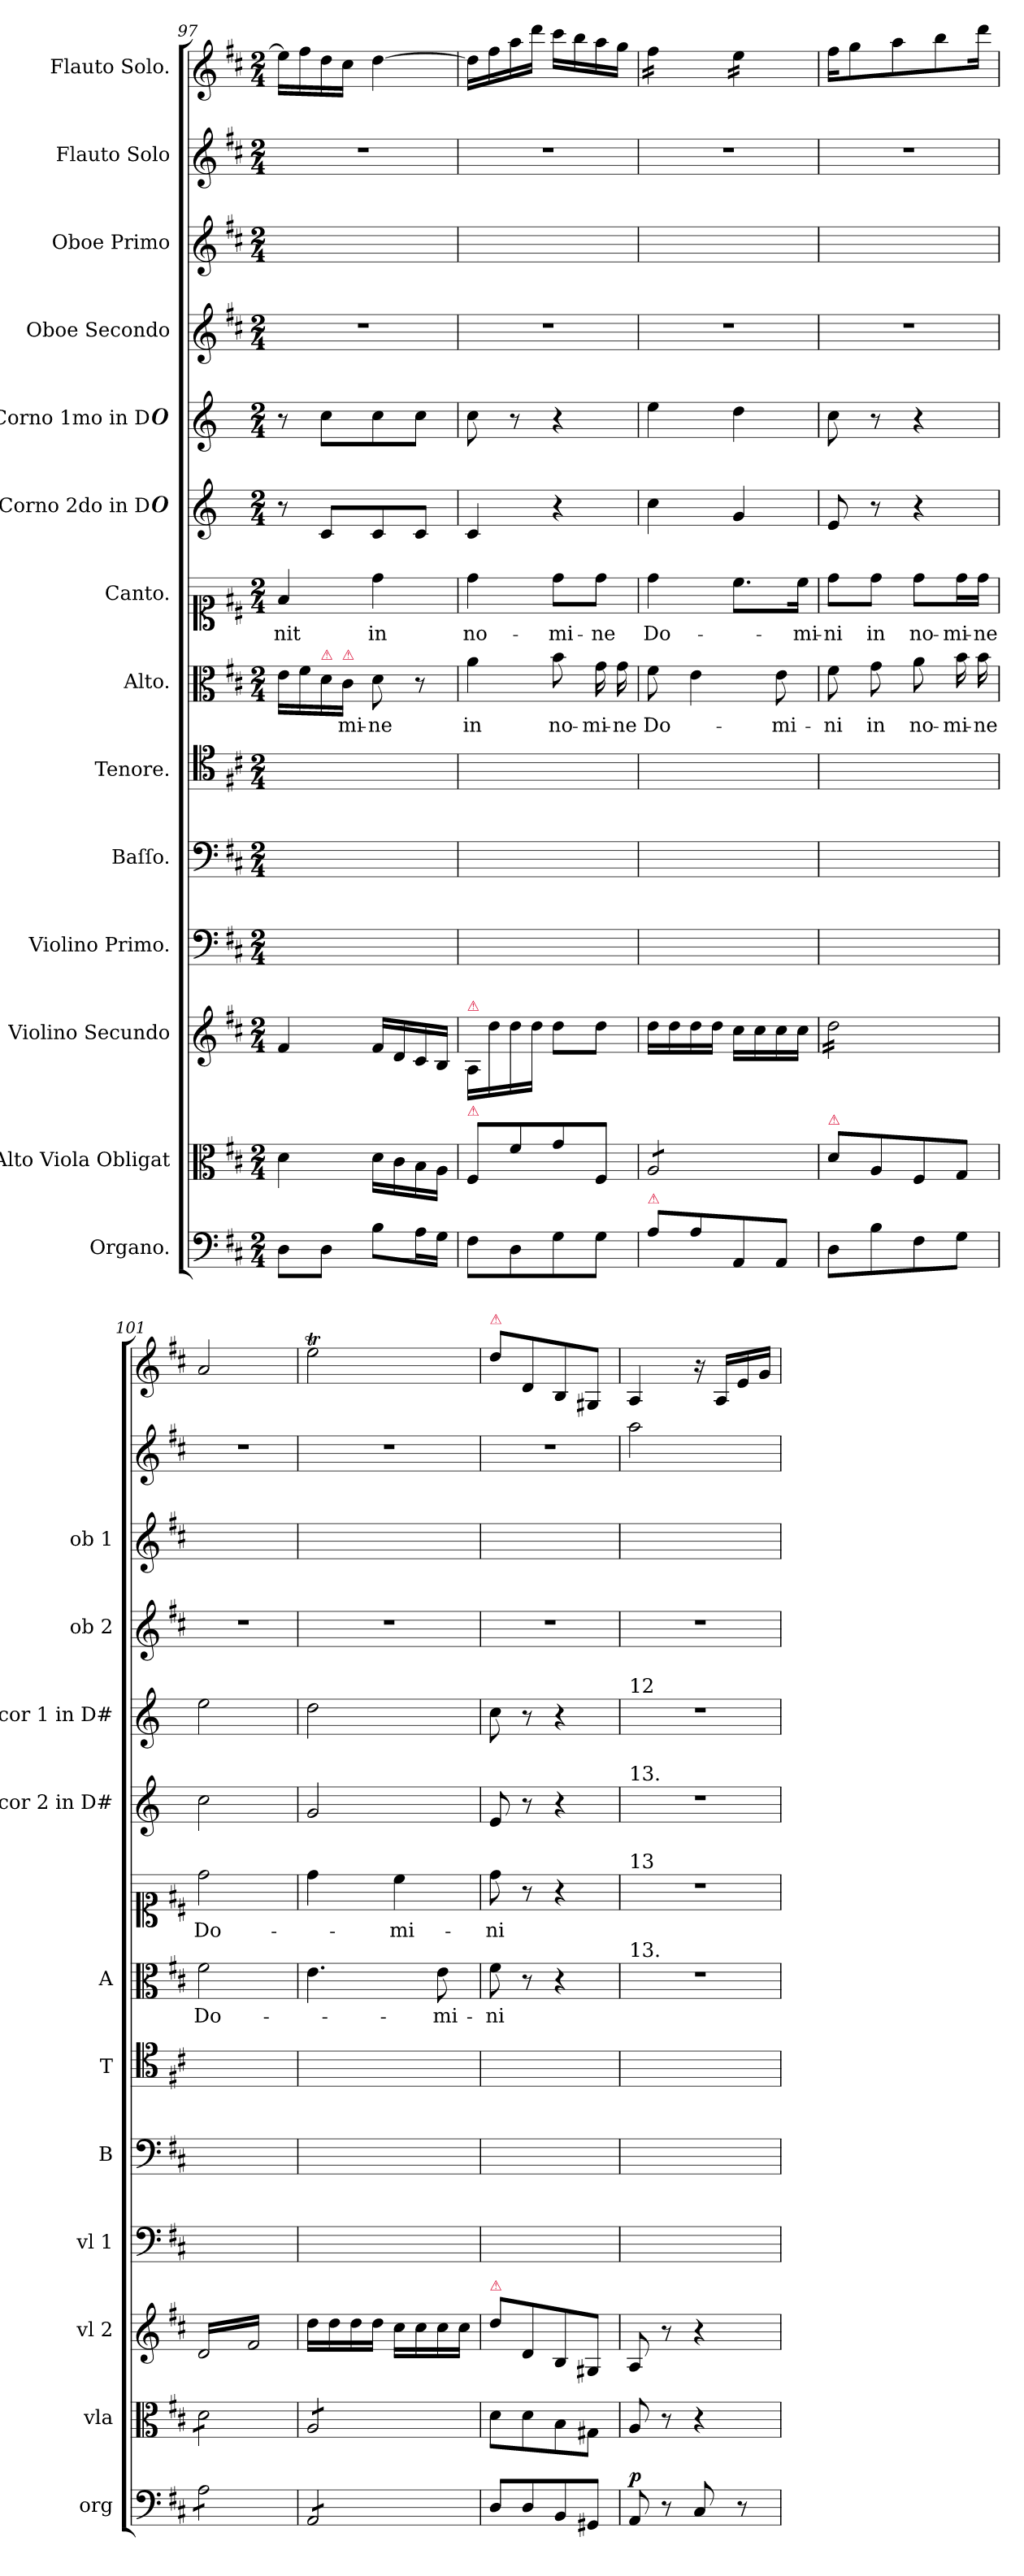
**kern	**dynam	**kern	**kern	**kern	**kern	**kern	**kern	**text	**kern	**text	**kern	**kern	**kern	**kern	**kern	**kern	**dynam
*part14	*part14	*part13	*part12	*part11	*part10	*part9	*part8	*part8	*part7	*part7	*part6	*part5	*part4	*part3	*part2	*part1	*part1
*staff14	*staff14	*staff13	*staff12	*staff11	*staff10	*staff9	*staff8	*staff8	*staff7	*staff7	*staff6	*staff5	*staff4	*staff3	*staff2	*staff1	*staff1
*I"Organo.	*	*I"Alto Viola Obligat	*I"Violino Secundo	*I"Violino Primo.	*I"Baſſo.	*I"Tenore.	*I"Alto.	*	*I"Canto.	*	*I"Corno 2do in D#	*I"Corno 1mo in D#	*I"Oboe Secondo	*I"Oboe Primo	*I"Flauto Solo	*I"Flauto Solo.	*
*I'org	*	*I'vla	*I'vl 2	*I'vl 1	*I'B	*I'T	*I'A	*	*	*	*I'cor 2 in D#	*I'cor 1 in D#	*I'ob 2	*I'ob 1	*	*	*
*clefF4	*	*clefC3	*clefG2	*clefF4	*clefF4	*clefC4	*clefC3	*	*clefC1	*	*clefG2	*clefG2	*clefG2	*clefG2	*clefG2	*clefG2	*
*	*	*	*	*	*	*	*	*	*	*	*ITrd6c10	*ITrd6c10	*	*	*	*	*
*k[f#c#]	*	*k[f#c#]	*k[f#c#]	*k[f#c#]	*k[f#c#]	*k[f#c#]	*k[f#c#]	*	*k[f#c#]	*	*k[f#c#]	*k[f#c#]	*k[f#c#]	*k[f#c#]	*k[f#c#]	*k[f#c#]	*
*D:	*	*D:	*D:	*D:	*D:	*D:	*D:	*	*D:	*	*D:	*D:	*D:	*D:	*D:	*D:	*
*M2/4	*	*M2/4	*M2/4	*M2/4	*M2/4	*M2/4	*M2/4	*	*M2/4	*	*M2/4	*M2/4	*M2/4	*M2/4	*M2/4	*M2/4	*
=97	=97	=97	=97	=97	=97	=97	=97	=97	=97	=97	=97	=97	=97	=97	=97	=97	=97
8D\L	.	4d\	4f#/	2ryy	2ryy	2ryy	16e\LL	.	4f#/	-nit	8r	8r	2r	2ryy	2r	16ee\LL]	.
.	.	.	.	.	.	.	16f#\	.	.	.	.	.	.	.	.	16ff#\	.
!	!	!	!	!	!	!	!LO:TX:a:color=crimson:t=⚠	!	!	!	!	!	!	!	!	!	!
8D\J	.	.	.	.	.	.	16d\	.	.	.	8D/L	8d\L	.	.	.	16dd\	.
!	!	!	!	!	!	!	!LO:TX:a:color=crimson:t=⚠	!	!	!	!	!	!	!	!	!	!
.	.	.	.	.	.	.	16c#\JJ	-mi-	.	.	.	.	.	.	.	16cc#\JJ	.
8B\L	.	16d\LL	16f#/LL	.	.	.	8d\	-ne	4dd\	in	8D/	8d\	.	.	.	[4dd\	.
.	.	16c#\	16d/	.	.	.	.	.	.	.	.	.	.	.	.	.	.
16A\L	.	16B\	16c#/	.	.	.	8r	.	.	.	8D/J	8d\J	.	.	.	.	.
16G\JJ	.	16A\JJ	16B/JJ	.	.	.	.	.	.	.	.	.	.	.	.	.	.
=98	=98	=98	=98	=98	=98	=98	=98	=98	=98	=98	=98	=98	=98	=98	=98	=98	=98
!	!	!	!LO:TX:a:color=crimson:t=⚠	!	!	!	!	!	!	!	!	!	!	!	!	!	!
!	!	!LO:TX:a:color=crimson:t=⚠	!	!	!	!	!	!	!	!	!	!	!	!	!	!	!
8F#\L	.	8F#/L	16A/LL	2ryy	2ryy	2ryy	4a\	in	4dd\	no-	4D/	8d\	2r	2ryy	2r	16dd\LL]	.
.	.	.	16dd\	.	.	.	.	.	.	.	.	.	.	.	.	16ff#\	.
8D\	.	8f#\	16dd\	.	.	.	.	.	.	.	.	8r	.	.	.	16aa\	.
.	.	.	16dd\JJ	.	.	.	.	.	.	.	.	.	.	.	.	16ddd\JJ	.
8G\	.	8g\	8dd\L	.	.	.	8b\	no-	8dd\L	-mi-	4r	4r	.	.	.	16ccc#\LL	.
.	.	.	.	.	.	.	.	.	.	.	.	.	.	.	.	16bb\	.
8G\J	.	8F#/J	8dd\J	.	.	.	16g\	-mi-	8dd\J	-ne	.	.	.	.	.	16aa\	.
.	.	.	.	.	.	.	16g\	-ne	.	.	.	.	.	.	.	16gg\JJ	.
=99	=99	=99	=99	=99	=99	=99	=99	=99	=99	=99	=99	=99	=99	=99	=99	=99	=99
!LO:TX:a:color=crimson:t=⚠	!	!	!	!	!	!	!	!	!	!	!	!	!	!	!	!	!
*	*	*tremolo	*	*	*	*	*	*	*	*	*	*	*	*	*	*	*
*	*	*	*	*	*	*	*	*	*	*	*	*	*	*	*	*tremolo	*
8A\L	.	8A/L	16dd\LL	2ryy	2ryy	2ryy	8f#\	Do-	4dd\	Do-	4d\	4f#\	2r	2ryy	2r	16ff#\LL	.
.	.	.	16dd\	.	.	.	.	.	.	.	.	.	.	.	.	16ff#\	.
8A\	.	8A/	16dd\	.	.	.	4e\	.	.	.	.	.	.	.	.	16ff#\	.
.	.	.	16dd\JJ	.	.	.	.	.	.	.	.	.	.	.	.	16ff#\JJ	.
8AA/	.	8A/	16cc#\LL	.	.	.	.	.	8.cc#\L	.	4A/	4e\	.	.	.	16ee\LL	.
.	.	.	16cc#\	.	.	.	.	.	.	.	.	.	.	.	.	16ee\	.
8AA/J	.	8A/J	16cc#\	.	.	.	8e\	-mi-	.	.	.	.	.	.	.	16ee\	.
*	*	*Xtremolo	*	*	*	*	*	*	*	*	*	*	*	*	*	*	*
.	.	.	16cc#\JJ	.	.	.	.	.	16cc#\Jk	-mi-	.	.	.	.	.	16ee\JJ	.
*	*	*	*	*	*	*	*	*	*	*	*	*	*	*	*	*Xtremolo	*
=100	=100	=100	=100	=100	=100	=100	=100	=100	=100	=100	=100	=100	=100	=100	=100	=100	=100
!	!	!LO:TX:a:color=crimson:t=⚠	!	!	!	!	!	!	!	!	!	!	!	!	!	!	!
*	*	*	*tremolo	*	*	*	*	*	*	*	*	*	*	*	*	*	*
8D\L	.	8d\L	16dd\LL	2ryy	2ryy	2ryy	8f#\	-ni	8dd\L	-ni	8F#/	8d\	2r	2ryy	2r	16ff#\KL	.
.	.	.	16dd\	.	.	.	.	.	.	.	.	.	.	.	.	8gg\	.
8B\	.	8A/	16dd\	.	.	.	8g\	in	8dd\J	in	8r	8r	.	.	.	.	.
.	.	.	16dd\	.	.	.	.	.	.	.	.	.	.	.	.	8aa\	.
8F#\	.	8F#/	16dd\	.	.	.	8a\	no-	8dd\L	no-	4r	4r	.	.	.	.	.
.	.	.	16dd\	.	.	.	.	.	.	.	.	.	.	.	.	8bb\	.
8G\J	.	8G/J	16dd\	.	.	.	16b\	-mi-	16dd\L	-mi-	.	.	.	.	.	.	.
.	.	.	16dd\JJ	.	.	.	16b\	-ne	16dd\JJ	-ne	.	.	.	.	.	16ddd\Jk	.
=101	=101	=101	=101	=101	=101	=101	=101	=101	=101	=101	=101	=101	=101	=101	=101	=101	=101
*tremolo	*	*	*	*	*	*	*	*	*	*	*	*	*	*	*	*	*
*	*	*tremolo	*	*	*	*	*	*	*	*	*	*	*	*	*	*	*
8A\L	.	8d\L	16d/LL	2ryy	2ryy	2ryy	2f#\	Do-	2dd\	Do-	2d\	2f#\	2r	2ryy	2r	2a/	.
.	.	.	16f#/	.	.	.	.	.	.	.	.	.	.	.	.	.	.
8A\	.	8d\	16d/	.	.	.	.	.	.	.	.	.	.	.	.	.	.
.	.	.	16f#/	.	.	.	.	.	.	.	.	.	.	.	.	.	.
8A\	.	8d\	16d/	.	.	.	.	.	.	.	.	.	.	.	.	.	.
.	.	.	16f#/	.	.	.	.	.	.	.	.	.	.	.	.	.	.
8A\J	.	8d\J	16d/	.	.	.	.	.	.	.	.	.	.	.	.	.	.
.	.	.	16f#/JJ	.	.	.	.	.	.	.	.	.	.	.	.	.	.
*	*	*	*Xtremolo	*	*	*	*	*	*	*	*	*	*	*	*	*	*
=102	=102	=102	=102	=102	=102	=102	=102	=102	=102	=102	=102	=102	=102	=102	=102	=102	=102
8AA/L	.	8A/L	16dd\LL	2ryy	2ryy	2ryy	4.e\	.	4dd\	.	2A/	2e\	2r	2ryy	2r	2eeT\	.
.	.	.	16dd\	.	.	.	.	.	.	.	.	.	.	.	.	.	.
8AA/	.	8A/	16dd\	.	.	.	.	.	.	.	.	.	.	.	.	.	.
.	.	.	16dd\JJ	.	.	.	.	.	.	.	.	.	.	.	.	.	.
8AA/	.	8A/	16cc#\LL	.	.	.	.	.	4cc#\	-mi-	.	.	.	.	.	.	.
.	.	.	16cc#\	.	.	.	.	.	.	.	.	.	.	.	.	.	.
8AA/J	.	8A/J	16cc#\	.	.	.	8e\	-mi-	.	.	.	.	.	.	.	.	.
*	*	*Xtremolo	*	*	*	*	*	*	*	*	*	*	*	*	*	*	*
*Xtremolo	*	*	*	*	*	*	*	*	*	*	*	*	*	*	*	*	*
.	.	.	16cc#\JJ	.	.	.	.	.	.	.	.	.	.	.	.	.	.
=103	=103	=103	=103	=103	=103	=103	=103	=103	=103	=103	=103	=103	=103	=103	=103	=103	=103
!	!	!	!	!	!	!	!	!	!	!	!	!	!	!	!	!LO:TX:a:color=crimson:t=⚠	!
!	!	!	!LO:TX:a:color=crimson:t=⚠	!	!	!	!	!	!	!	!	!	!	!	!	!	!
8D/L	.	8d\L	8dd\L	2ryy	2ryy	2ryy	8f#\	-ni	8dd\	-ni	8F#/	8d\	2r	2ryy	2r	8dd\L	.
8D/	.	8d\	8d/	.	.	.	8r	.	8r	.	8r	8r	.	.	.	8d/	.
8BB/	.	8B\	8B/	.	.	.	4r	.	4r	.	4r	4r	.	.	.	8B/	.
8GG#X/J	.	8G#X\J	8G#X/J	.	.	.	.	.	.	.	.	.	.	.	.	8G#X/J	.
=104	=104	=104	=104	=104	=104	=104	=104	=104	=104	=104	=104	=104	=104	=104	=104	=104	=104
!	!	!	!	!	!	!	!	!	!	!	!	!LO:TX:a:t=12	!	!	!	!	!
!	!	!	!	!	!	!	!	!	!	!	!LO:TX:a:t=13.	!	!	!	!	!	!
!	!	!	!	!	!	!	!	!	!LO:TX:a:t=13	!	!	!	!	!	!	!	!
!	!	!	!	!	!	!	!LO:TX:a:t=13.	!	!	!	!	!	!	!	!	!	!
!	!LO:DY:a	!	!	!	!	!	!	!	!	!	!	!	!	!	!	!	!
8AA/	p.	8A/	8A/	2ryy	2ryy	2ryy	2r	.	2r	.	2r	2r	2r	2ryy	2aa\	4A/	.
8r	.	8r	8r	.	.	.	.	.	.	.	.	.	.	.	.	.	.
8C#/	.	4r	4r	.	.	.	.	.	.	.	.	.	.	.	.	16r	.
!	!	!	!	!	!	!	!	!	!	!	!	!	!	!	!	!	!LO:DY:b
.	.	.	.	.	.	.	.	.	.	.	.	.	.	.	.	16A/LL	pia
8r	.	.	.	.	.	.	.	.	.	.	.	.	.	.	.	16e/	.
.	.	.	.	.	.	.	.	.	.	.	.	.	.	.	.	16g/JJ	.
=	=	=	=	=	=	=	=	=	=	=	=	=	=	=	=	=	=
*-	*-	*-	*-	*-	*-	*-	*-	*-	*-	*-	*-	*-	*-	*-	*-	*-	*-
